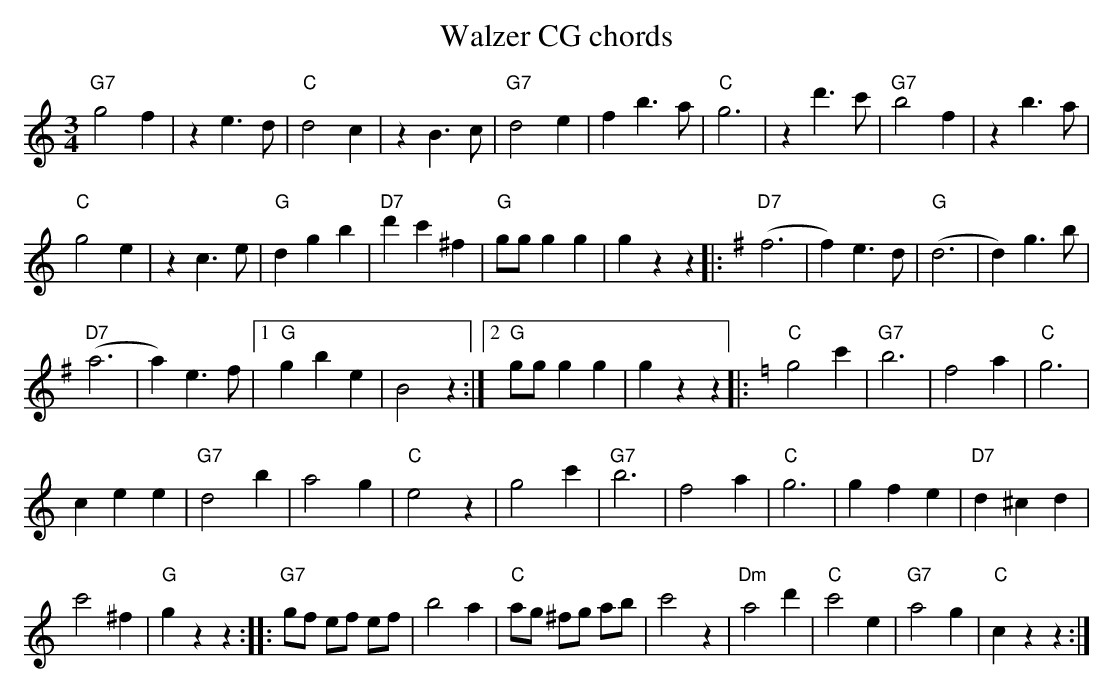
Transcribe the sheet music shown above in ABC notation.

X:1
T: Walzer CG chords
M:3/4
L:1/4
K:C %%MIDI gchordon
"G7"g2f | z e>d | "C"d2c | z B>c | "G7"d2e | f b>a | "C"g3 | z d'>c' | "G7"b2f | z b>a |
"C"g2e | z c>e | "G"dgb | "D7"d'c' ^f | "G"g/g/ gg |  g zz |: [K:G] "D7"(f3 | f) e>d | "G"(d3 | d) g>b |
"D7"(a3 | a) e>f |1 "G"gbe | B2z :|2 "G"g/g/ gg | g zz |: [K:C] "C"g2c' | "G7"b3 | f2a | "C"g3 |
cee | "G7"d2b | a2g | "C"e2z | g2c' | "G7"b3 | f2a | "C"g3 | gfe | "D7"d^cd |
c'2 ^f | "G"g zz :: "G7"g/f/ e/f/ e/f/ | b2a | "C"a/g/ ^f/g/ a/b/ | c'2z | "Dm"a2d' | "C"c'2e | "G7"a2g | "C"c zz :|
